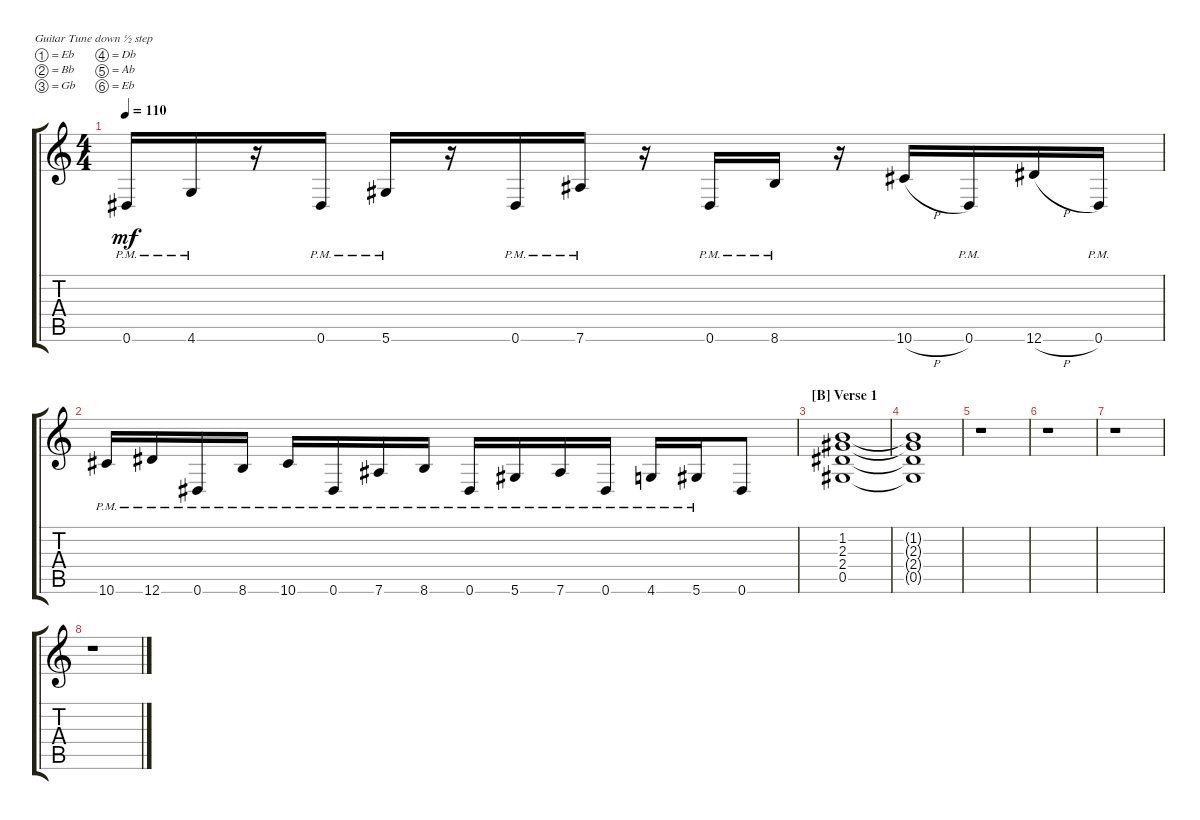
\defaultSystemsLayout 4
\bracketExtendMode groupsimilarinstruments
\singleTrackTrackNamePolicy hidden
\multiTrackTrackNamePolicy hidden
\firstSystemTrackNameOrientation horizontal
\otherSystemsTrackNameOrientation horizontal
\track ("Владимир Холстинин" "E-Gt") {instrument distortionguitar}
\staff {score tabs}
\tuning (Eb4 Bb3 Gb3 Db3 Ab2 Eb2)
\ts (4 4)
\tempo 110
\clef g2
\scale
1.03909
\ks c
0.6{pm}.16{dy mf} 4.6{pm}.16 r.16 0.6{pm}.16 5.6{pm}.16 r.16 0.6{pm}.16 7.6{pm}.16 r.16 0.6{pm}.16 8.6{pm}.16 r.16 10.6{h}.16 0.6{pm}.16 12.6{h}.16 0.6{pm}.16 |
\scale
0.960908 10.6{pm}.16 12.6{pm}.16 0.6{pm}.16 8.6{pm}.16 10.6{pm}.16 0.6{pm}.16 7.6{pm}.16 8.6{pm}.16 0.6{pm}.16 5.6{pm}.16 7.6{pm}.16 0.6{pm}.16 4.6{pm}.16 5.6{pm}.16 0.6.8 |
\section ("B" "Verse 1")
\scale
1.03909 (0.5 2.4 2.3 1.2).1 |
\scale
0.960908 (0.5{t} 2.4{t} 2.3{t} 1.2{t}).1 |
\scale
1.03909 r.1 |
\scale
0.960908 r.1 |
\scale
1.03909 r.1 |
\scale
0.960908 r.1
